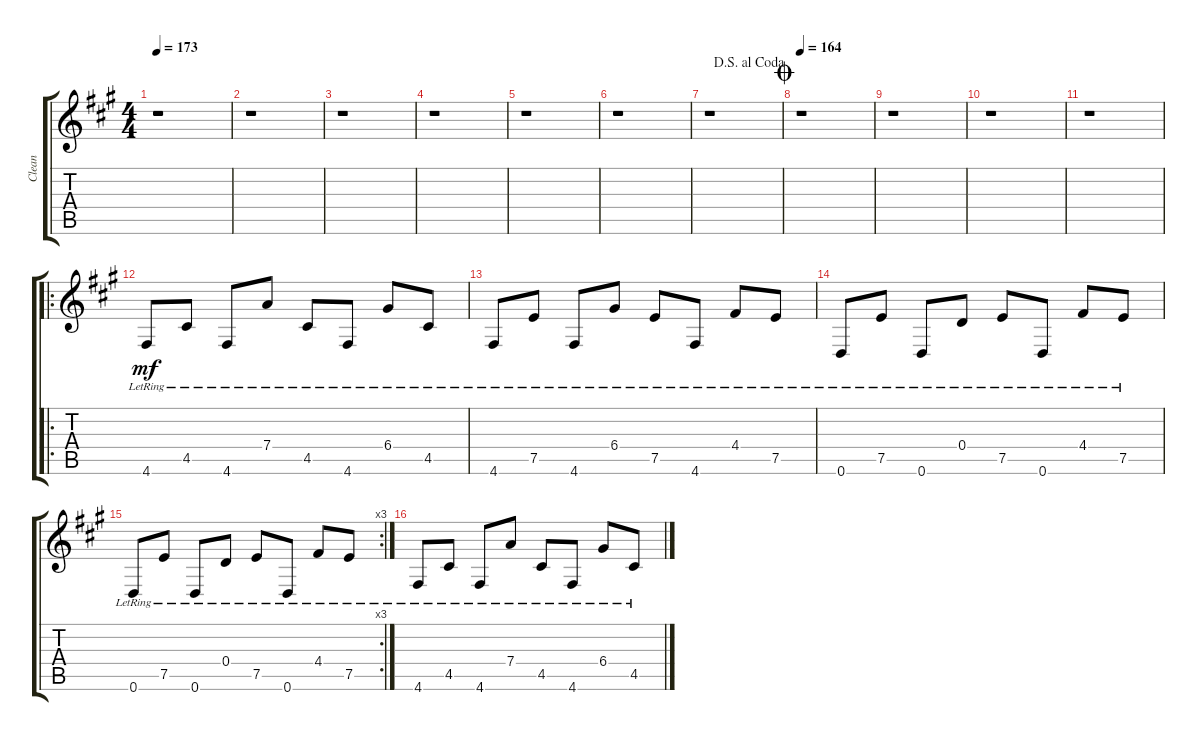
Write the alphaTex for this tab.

\track ("Clean" "Clean") {instrument electricguitarjazz}
\staff {score tabs}
\tuning (E4 B3 G3 D3 A2 D2) {hide}
\ts (4 4)
\tempo 173
\clef g2
\ks a
r.1{dy mf} |
r.1 |
r.1 |
r.1 |
r.1 |
r.1 |
\jump dalsegnoalcoda
r.1 |
\jump coda
\tempo 164
r.1 |
r.1 |
r.1 |
r.1 |
\ro
4.6{lr}.8 4.5{lr}.8 4.6{lr}.8 7.4{lr}.8 4.5{lr}.8 4.6{lr}.8 6.4{lr}.8 4.5{lr}.8 |
4.6{lr}.8 7.5{lr}.8 4.6{lr}.8 6.4{lr}.8 7.5{lr}.8 4.6{lr}.8 4.4{lr}.8 7.5{lr}.8 |
0.6{lr}.8 7.5{lr}.8 0.6{lr}.8 0.4{lr}.8 7.5{lr}.8 0.6{lr}.8 4.4{lr}.8 7.5{lr}.8 |
\rc 3
0.6{lr}.8 7.5{lr}.8 0.6{lr}.8 0.4{lr}.8 7.5{lr}.8 0.6{lr}.8 4.4{lr}.8 7.5{lr}.8 |
4.6{lr}.8 4.5{lr}.8 4.6{lr}.8 7.4{lr}.8 4.5{lr}.8 4.6{lr}.8 6.4{lr}.8 4.5{lr}.8
